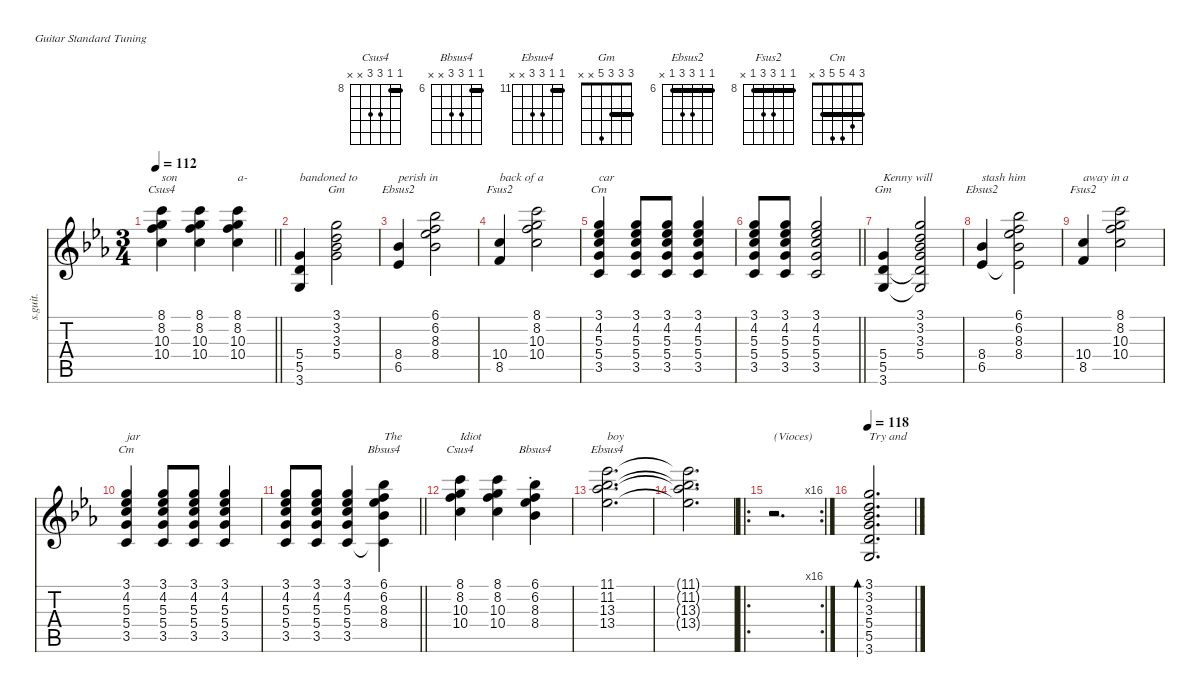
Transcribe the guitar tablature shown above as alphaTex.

\defaultSystemsLayout 4
\hideDynamics
\bracketExtendMode nobrackets
\otherSystemsTrackNameOrientation horizontal
\track ("Acoustic Guitar" "s.guit.") {instrument acousticguitarsteel}
\staff {score tabs}
\tuning (E4 B3 G3 D3 A2 E2)
\chord ("Csus4" 8 8 10 10 x x) {firstfret 8 barre 8}
\chord ("Bbsus4" 6 6 8 8 x x) {firstfret 6 barre 6}
\chord ("Ebsus4" 11 11 13 13 x x) {firstfret 11 barre 11}
\chord ("Gm" 3 3 3 5 5 3) {showfingering false barre (3 3 3)}
\chord ("Ebsus2" 6 6 8 8 6 x) {firstfret 6 showfingering false barre (6 6)}
\chord ("Fsus2" 8 8 10 10 8 x) {firstfret 8 showfingering false barre (8 8)}
\chord ("Cm" 3 4 5 5 3 x) {barre 3}
\chord ("Gm" 3 3 3 5 x x) {barre (3 3)}
\ts (3 4)
\tempo 112
\clef g2
\barLineRight lightlight
\ks eb
(8.1{acc forcenatural} 8.2{acc forcenatural} 10.3{acc forcenatural} 10.4{acc forcenatural}).4{ch "Csus4" txt "son" dy f beam Down} (8.1{acc forcenatural} 8.2{acc forcenatural} 10.3{acc forcenatural} 10.4{acc forcenatural}).4{dy mf beam Down} (8.1{acc forcenatural} 8.2{acc forcenatural} 10.3{acc forcenatural} 10.4{acc forcenatural}).4{txt "a-" beam Down} |
(5.4{acc forcenatural} 5.5{acc forcenatural} 3.6{acc forcenatural}).4{txt "bandoned to" beam Up} (3.1{acc forcenatural} 3.2{acc forcenatural} 3.3{acc b} 5.4{acc forcenatural}).2{ch "Gm" beam Down} |
(8.4{acc b} 6.5{acc b}).4{ch "Ebsus2" txt "perish in" beam Up} (6.1{acc b} 6.2{acc forcenatural} 8.3{acc b} 8.4{acc b}).2{beam Down} |
(10.4{acc forcenatural} 8.5{acc forcenatural}).4{ch "Fsus2" txt "back of a" beam Up} (8.1{acc forcenatural} 8.2{acc forcenatural} 10.3{acc forcenatural} 10.4{acc forcenatural}).2{beam Down} |
(3.1{acc forcenatural} 4.2{acc b} 5.3{acc forcenatural} 5.4{acc forcenatural} 3.5{acc forcenatural}).4{ch "Cm" txt "car" beam Up} (3.1{acc forcenatural} 4.2{acc b} 5.3{acc forcenatural} 5.4{acc forcenatural} 3.5{acc forcenatural}).8{beam Up} (3.1{acc forcenatural} 4.2{acc b} 5.3{acc forcenatural} 5.4{acc forcenatural} 3.5{acc forcenatural}).8{beam Up} (3.1{acc forcenatural} 4.2{acc b} 5.3{acc forcenatural} 5.4{acc forcenatural} 3.5{acc forcenatural}).4{beam Up} |
\barLineRight lightlight
(3.1{acc forcenatural} 4.2{acc b} 5.3{acc forcenatural} 5.4{acc forcenatural} 3.5{acc forcenatural}).8{beam Up} (3.1{acc forcenatural} 4.2{acc b} 5.3{acc forcenatural} 5.4{acc forcenatural} 3.5{acc forcenatural}).8{beam Up} (3.1{acc forcenatural} 4.2{acc b} 5.3{acc forcenatural} 5.4{acc forcenatural} 3.5{acc forcenatural}).2{beam Up} |
(5.4{acc forcenatural} 5.5{acc forcenatural} 3.6{acc forcenatural}).4{ch "Gm" txt "Kenny will" beam Up} (3.1{acc forcenatural} 3.2{acc forcenatural} 3.3{acc b} 5.4{acc forcenatural} 5.5{t acc forcenatural} 3.6{t acc forcenatural}).2{beam Up} |
(8.4{acc b} 6.5{acc b}).4{ch "Ebsus2" txt "stash him" beam Up} (6.1{acc b} 6.2{acc forcenatural} 8.3{acc b} 8.4{acc b} 6.5{t acc b}).2{beam Down} |
(10.4{acc forcenatural} 8.5{acc forcenatural}).4{ch "Fsus2" txt "away in a" beam Up} (8.1{acc forcenatural} 8.2{acc forcenatural} 10.3{acc forcenatural} 10.4{acc forcenatural}).2{beam Down} |
(3.1{acc forcenatural} 4.2{acc b} 5.3{acc forcenatural} 5.4{acc forcenatural} 3.5{acc forcenatural}).4{ch "Cm" txt "jar" beam Up} (3.1{acc forcenatural} 4.2{acc b} 5.3{acc forcenatural} 5.4{acc forcenatural} 3.5{acc forcenatural}).8{beam Up} (3.1{acc forcenatural} 4.2{acc b} 5.3{acc forcenatural} 5.4{acc forcenatural} 3.5{acc forcenatural}).8{beam Up} (3.1{acc forcenatural} 4.2{acc b} 5.3{acc forcenatural} 5.4{acc forcenatural} 3.5{acc forcenatural}).4{beam Up} |
\barLineRight lightlight
(3.1{acc forcenatural} 4.2{acc b} 5.3{acc forcenatural} 5.4{acc forcenatural} 3.5{acc forcenatural}).8{beam Up} (3.1{acc forcenatural} 4.2{acc b} 5.3{acc forcenatural} 5.4{acc forcenatural} 3.5{acc forcenatural}).8{beam Up} (3.1{acc forcenatural} 4.2{acc b} 5.3{acc forcenatural} 5.4{acc forcenatural} 3.5{acc forcenatural}).4{beam Up} (6.1{acc b} 6.2{acc forcenatural} 8.3{acc b} 8.4{acc b} 3.5{t acc forcenatural}).4{ch "Bbsus4" txt "The" dy f beam Down} |
(8.1{acc forcenatural} 8.2{acc forcenatural} 10.3{acc forcenatural} 10.4{acc forcenatural}).4{ch "Csus4" txt "Idiot" beam Down} (8.1{acc forcenatural} 8.2{acc forcenatural} 10.3{acc forcenatural} 10.4{acc forcenatural}).4{beam Down} (6.1{st acc b} 6.2{st acc forcenatural} 8.3{st acc b} 8.4{st acc b}).4{ch "Bbsus4" beam Down} |
(11.1{acc b} 11.2{acc b} 13.3{acc b} 13.4{acc b}).2{d ch "Ebsus4" txt "boy" beam Down} |
(11.1{t acc b} 11.2{t acc b} 13.3{t acc b} 13.4{t acc b}).2{d beam Down} |
\ro
\rc 16
r.2{d txt "(Vioces)" beam Down} |
\tempo 118
(3.1{acc forcenatural} 3.2{acc forcenatural} 3.3{acc b} 5.4{acc forcenatural} 5.5{acc forcenatural} 3.6{acc forcenatural}).2{d bd 240 txt "Try and " beam Up}
